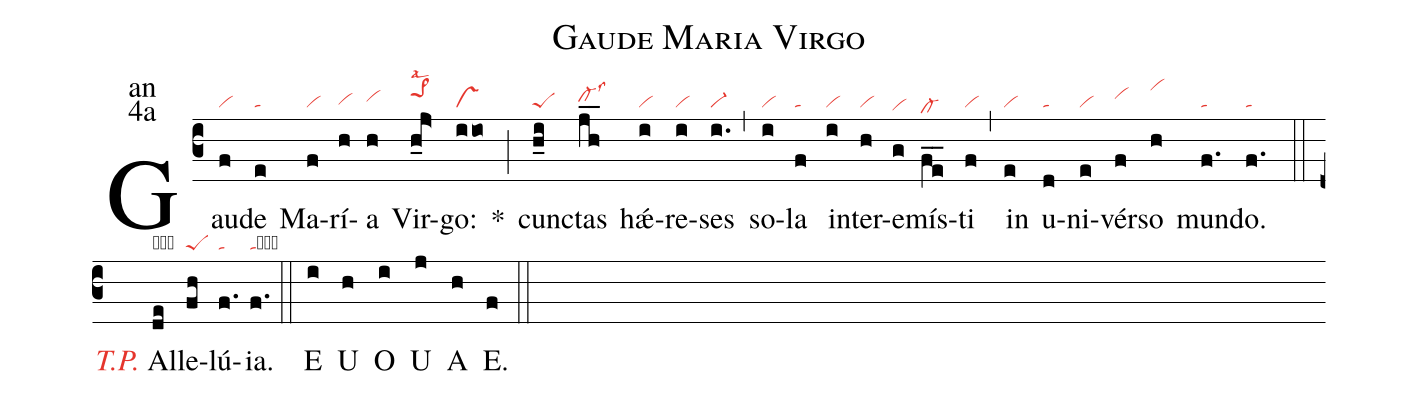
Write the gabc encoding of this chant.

name:Gaude Maria Virgo;
office-part:an;
mode:4a;
nabc-lines:1;
%%
(c3) Gau(f|vi)de(e|ta) Ma(f|vi)rí(h|vihg)a(h|vihh) Vir(h_j>|pe>1hjlsal2)go:(iio|vs) <sp>*</sp>(;) cunc(h_i|peS)tas(jh__|cl-hhlss3) hǽ(i|vi)re(i|vi)ses(i.|vi-) (,) so(i|vi)la(f|ta) in(i|vi)ter(h|vi)e(g|vihe)mís(fe__|cl-hd)ti(f|vi) (,) in(e|vi) u(d|ta)ni(e|vi)vér(f|vihi)so(h|vihl) mun(f.|ta)do.(f.|ta) (::) <i><c>T.P.</c></i> {A}l(de|obpeS)le(fh|peS)lú(f.|ta){ia}.(f.|tacb) (::) <eu>E(i) U(h) O(i) U(j) A(h) E.(f) </eu>(::)
